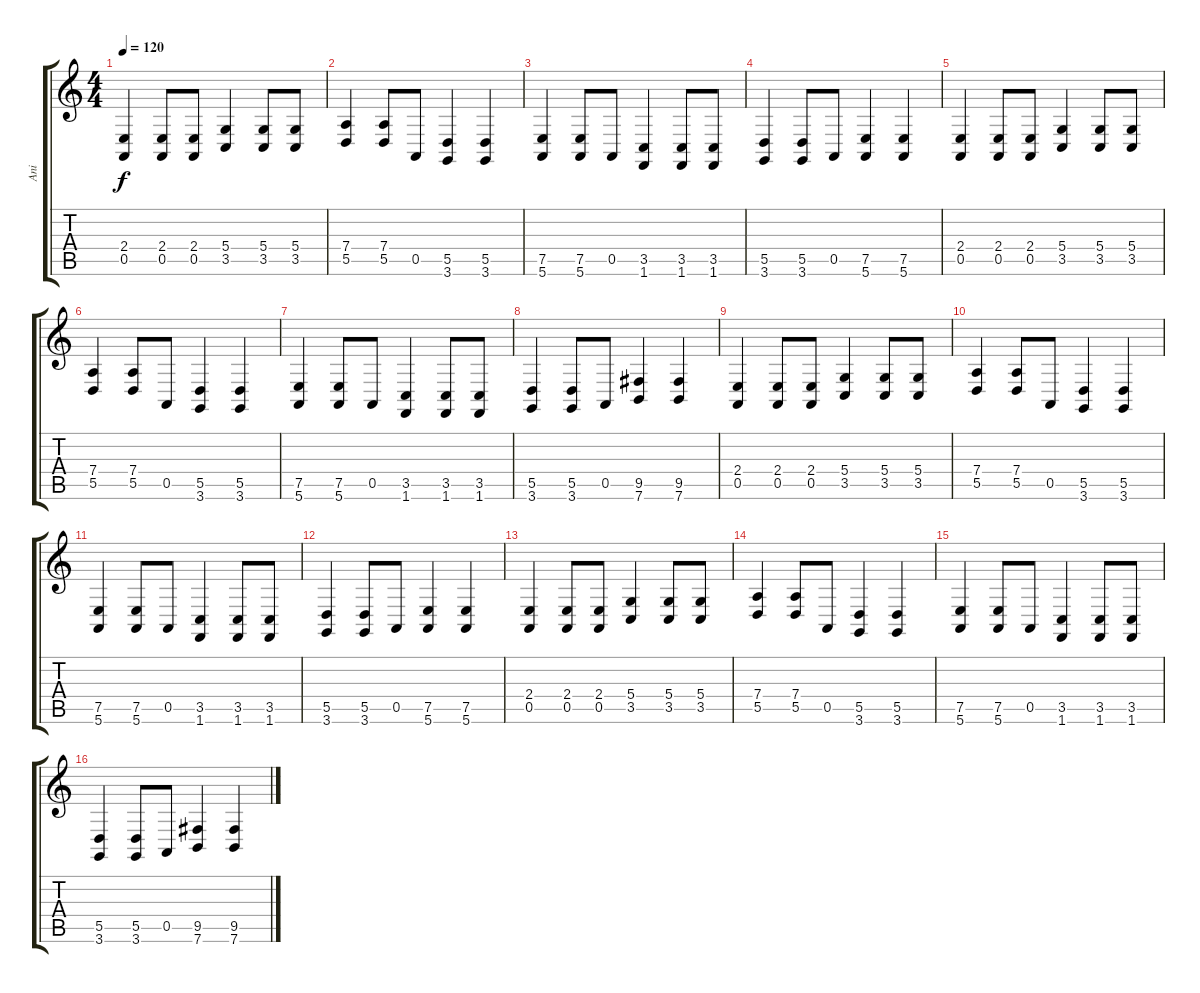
\track ("Ani" "Ani") {instrument electricgrandpiano}
\staff {score tabs}
\tuning (E4 B3 G3 D3 A2 E2) {hide}
\ts (4 4)
\tempo 120
\clef g2
\ks c
(2.4 0.5).4{dy f} (2.4 0.5).8 (2.4 0.5).8 (5.4 3.5).4 (5.4 3.5).8 (5.4 3.5).8 |
(7.4 5.5).4 (7.4 5.5).8 0.5.8 (5.5 3.6).4 (5.5 3.6).4 |
(7.5 5.6).4 (7.5 5.6).8 0.5.8 (3.5 1.6).4 (3.5 1.6).8 (3.5 1.6).8 |
(5.5 3.6).4 (5.5 3.6).8 0.5.8 (7.5 5.6).4 (7.5 5.6).4 |
(2.4 0.5).4 (2.4 0.5).8 (2.4 0.5).8 (5.4 3.5).4 (5.4 3.5).8 (5.4 3.5).8 |
(7.4 5.5).4 (7.4 5.5).8 0.5.8 (5.5 3.6).4 (5.5 3.6).4 |
(7.5 5.6).4 (7.5 5.6).8 0.5.8 (3.5 1.6).4 (3.5 1.6).8 (3.5 1.6).8 |
(5.5 3.6).4 (5.5 3.6).8 0.5.8 (9.5 7.6).4 (9.5 7.6).4 |
(2.4 0.5).4 (2.4 0.5).8 (2.4 0.5).8 (5.4 3.5).4 (5.4 3.5).8 (5.4 3.5).8 |
(7.4 5.5).4 (7.4 5.5).8 0.5.8 (5.5 3.6).4 (5.5 3.6).4 |
(7.5 5.6).4 (7.5 5.6).8 0.5.8 (3.5 1.6).4 (3.5 1.6).8 (3.5 1.6).8 |
(5.5 3.6).4 (5.5 3.6).8 0.5.8 (7.5 5.6).4 (7.5 5.6).4 |
(2.4 0.5).4 (2.4 0.5).8 (2.4 0.5).8 (5.4 3.5).4 (5.4 3.5).8 (5.4 3.5).8 |
(7.4 5.5).4 (7.4 5.5).8 0.5.8 (5.5 3.6).4 (5.5 3.6).4 |
(7.5 5.6).4 (7.5 5.6).8 0.5.8 (3.5 1.6).4 (3.5 1.6).8 (3.5 1.6).8 |
(5.5 3.6).4 (5.5 3.6).8 0.5.8 (9.5 7.6).4 (9.5 7.6).4
